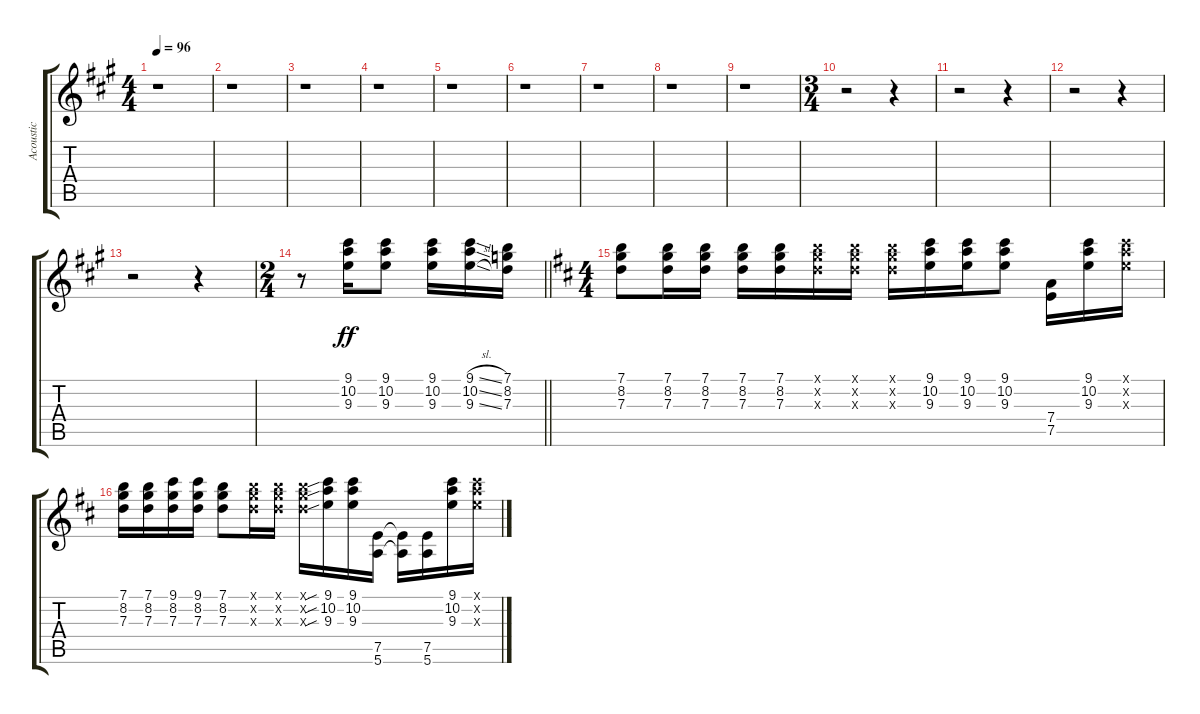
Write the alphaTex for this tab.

\track ("Acoustic" "Acoustic") {instrument acousticguitarsteel}
\staff {score tabs}
\tuning (E4 B3 G3 D3 A2 E2) {hide}
\ts (4 4)
\tempo 96
\clef g2
\ks a
r.1{dy f} |
r.1 |
r.1 |
r.1 |
r.1 |
r.1 |
r.1 |
r.1 |
r.1 |
\ts (3 4)
r.2 r.4 |
r.2 r.4 |
r.2 r.4 |
r.2 r.4 |
\ts (2 4)
\barLineRight lightlight
r.8 (9.1 10.2 9.3).16{dy ff} (9.1 10.2 9.3).8 (9.1 10.2 9.3).16 (9.1{sl} 10.2{sl} 9.3{sl}).16 (7.1 8.2 7.3).16 |
\ts (4 4)
\ks d
(7.1 8.2 7.3).8 (7.1 8.2 7.3).16 (7.1 8.2 7.3).16 (7.1 8.2 7.3).16 (7.1 8.2 7.3).16 (7.1{x} 8.2{x} 7.3{x}).16 (7.1{x} 8.2{x} 7.3{x}).16 (7.1{x} 8.2{x} 7.3{x}).16 (9.1 10.2 9.3).16 (9.1 10.2 9.3).16 (9.1 10.2 9.3).8 (7.4 7.5).16 (9.1 10.2 9.3).16 (9.1{x} 10.2{x} 9.3{x}).16 |
(7.1 8.2 7.3).16 (7.1 8.2 7.3).16 (9.1 8.2 7.3).16 (9.1 8.2 7.3).16 (7.1 8.2 7.3).8 (7.1{x} 8.2{x} 7.3{x}).16 (7.1{x} 8.2{x} 7.3{x}).16 (7.1{x} 8.2{x} 7.3{x}).16 (9.1{sib} 10.2{sib} 9.3{sib}).16 (9.1 10.2 9.3).16 (7.5 5.6).16 (7.5{t} 5.6{t}).16 (7.5 5.6).16 (9.1 10.2 9.3).16 (9.1{x} 10.2{x} 9.3{x}).16
